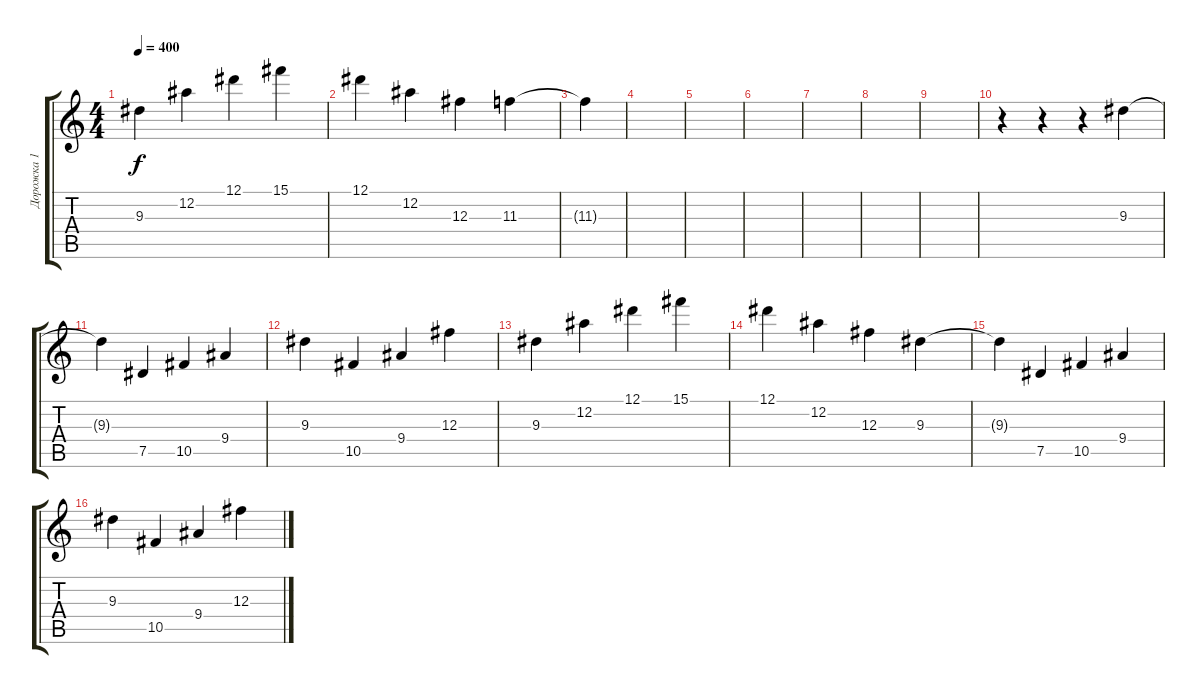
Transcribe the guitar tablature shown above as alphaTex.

\track ("Дорожка 1" "Дорожка 1") {instrument overdrivenguitar}
\staff {score tabs}
\tuning (Eb4 Bb3 Gb3 Db3 Ab2 Eb2) {hide}
\ts (4 4)
\tempo 400
\clef g2
\ks c
9.3.4{dy f} 12.2.4 12.1.4 15.1.4 |
12.1.4 12.2.4 12.3.4 11.3.4 |
11.3{t}.4 |
|
|
|
|
|
|
r.4 r.4 r.4 9.3.4 |
9.3{t}.4 7.5.4 10.5.4 9.4.4 |
9.3.4 10.5.4 9.4.4 12.3.4 |
9.3.4 12.2.4 12.1.4 15.1.4 |
12.1.4 12.2.4 12.3.4 9.3.4 |
9.3{t}.4 7.5.4 10.5.4 9.4.4 |
9.3.4 10.5.4 9.4.4 12.3.4
